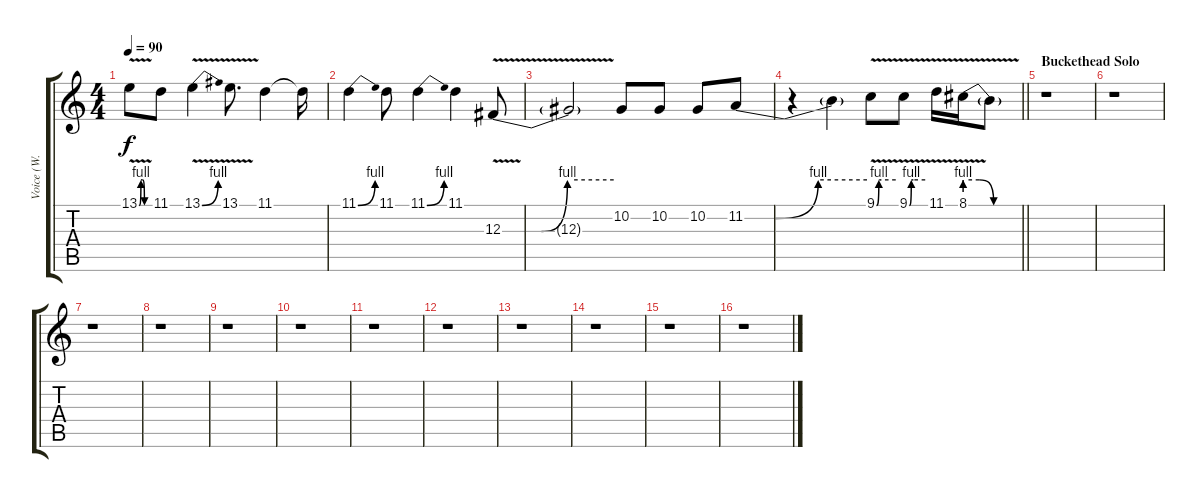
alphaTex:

\track ("Voice (W. Axl Rose)" "Voice (W. ") {instrument lead2sawtooth}
\staff {score tabs}
\tuning (Eb4 Bb3 Gb3 Db3 Ab2 Eb2) {hide}
\ts (4 4)
\tempo 90
\clef g2
\ks c
13.1{be (custom 0 0 10 4 20 4 30 0 60 0) v}.8{dy f} 11.1.8 13.1{be (bend 0 0 60 4) v}.4 13.1{v}.8{d} 11.1.4 11.1{t}.16 |
11.1{be (bend 0 0 60 4)}.4 11.1.8 11.1{be (bend 0 0 60 4)}.4 11.1.4 12.3{be (custom 0 0 21 0 35 4 60 4) v}.8 |
12.3{t}.2 10.2.8 10.2.8 10.2.8 11.2{be (custom 0 0 13 0 15 0 36 4 60 4)}.8 |
\barLineRight lightlight
r.4 11.2{t}.4 9.1{be (custom 0 0 7 4 9 4 15 4 60 4) v}.8 9.1{be (custom 0 0 7 4 9 4 15 4 60 4) v}.8 11.1{v}.16 8.1{be (custom 0 4 15 4 30 0 60 0) v}.16 8.1{t}.8 |
\section ("" "Buckethead Solo")
r.1 |
r.1 |
r.1 |
r.1 |
r.1 |
r.1 |
r.1 |
r.1 |
r.1 |
r.1 |
r.1 |
r.1
